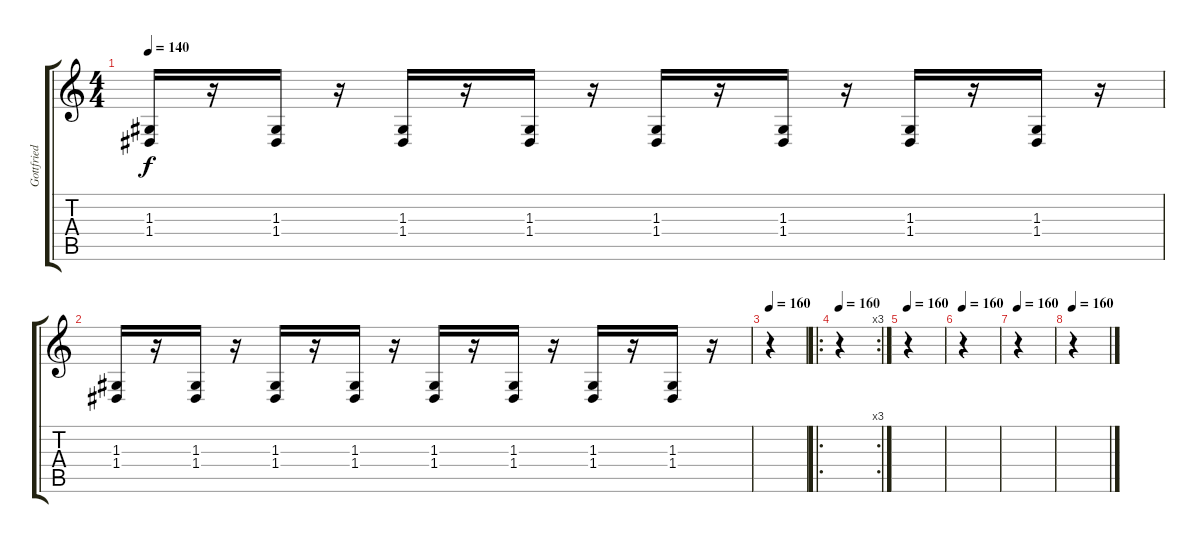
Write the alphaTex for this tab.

\track ("Gottfried Koch (Keyboards)" "Gottfried ") {instrument frenchhorn}
\staff {score tabs}
\tuning (E4 B3 G3 D3 A2 E2) {hide}
\ts (4 4)
\tempo 140
\clef g2
\ks c
(1.3 1.4).16{dy f} r.16 (1.3 1.4).16 r.16 (1.3 1.4).16 r.16 (1.3 1.4).16 r.16 (1.3 1.4).16 r.16 (1.3 1.4).16 r.16 (1.3 1.4).16 r.16 (1.3 1.4).16 r.16 |
(1.3 1.4).16 r.16 (1.3 1.4).16 r.16 (1.3 1.4).16 r.16 (1.3 1.4).16 r.16 (1.3 1.4).16 r.16 (1.3 1.4).16 r.16 (1.3 1.4).16 r.16 (1.3 1.4).16 r.16 |
\tempo 160
r.4 |
\ro
\rc 3
\tempo 160
r.4 |
\tempo 160
r.4 |
\tempo 160
r.4 |
\tempo 160
r.4 |
\tempo 160
r.4
